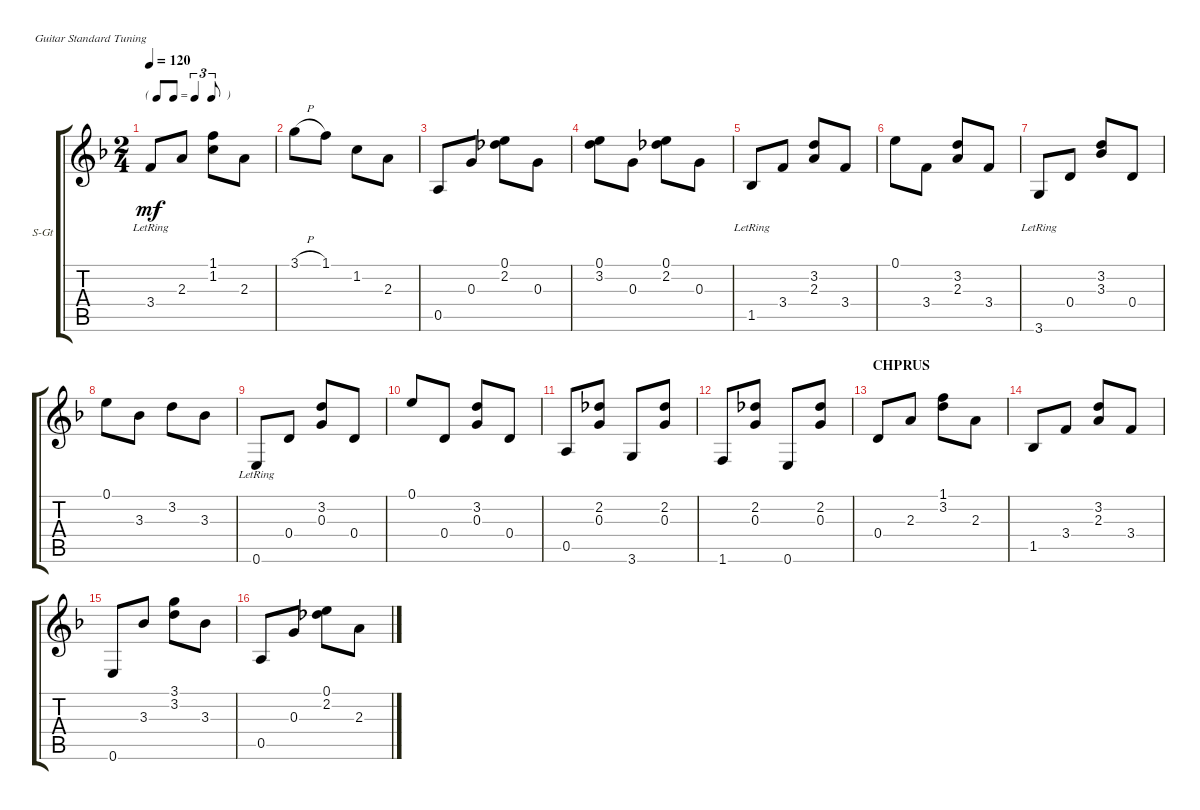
\defaultSystemsLayout 4
\bracketExtendMode groupsimilarinstruments
\firstSystemTrackNameOrientation horizontal
\otherSystemsTrackNameOrientation horizontal
\track ("Steel Guitar" "S-Gt") {instrument acousticguitarsteel}
\staff {score tabs}
\tuning (E4 B3 G3 D3 A2 E2)
\ts (2 4)
\tf triplet8th
\tempo 120
\clef g2
\ks dminor
3.4{lr}.8{dy mf} 2.3.8 (1.2 1.1).8 2.3.8 |
3.1{h}.8 1.1.8 1.2.8 2.3.8 |
0.5.8 0.3.8 (2.2 0.1).8 0.3.8 |
(3.2 0.1).8 0.3.8 (2.2 0.1).8 0.3.8 |
1.5{lr}.8 3.4.8 (2.3 3.2).8 3.4.8 |
0.1.8 3.4.8 (2.3 3.2).8 3.4.8 |
3.6{lr}.8 0.4.8 (3.2 3.3).8 0.4.8 |
0.1.8 3.3.8 3.2.8 3.3.8 |
0.6{lr}.8 0.4.8 (0.3 3.2).8 0.4.8 |
0.1.8 0.4.8 (0.3 3.2).8 0.4.8 |
0.5.8 (0.3 2.2).8 3.6.8 (0.3 2.2).8 |
1.6.8 (0.3 2.2).8 0.6.8 (0.3 2.2).8 |
\section ("" "CHPRUS")
0.4.8 2.3.8 (3.2 1.1).8 2.3.8 |
1.5.8 3.4.8 (2.3 3.2).8 3.4.8 |
0.6.8 3.3.8 (3.2 3.1).8 3.3.8 |
0.5.8 0.3.8 (2.2 0.1).8 2.3.8
